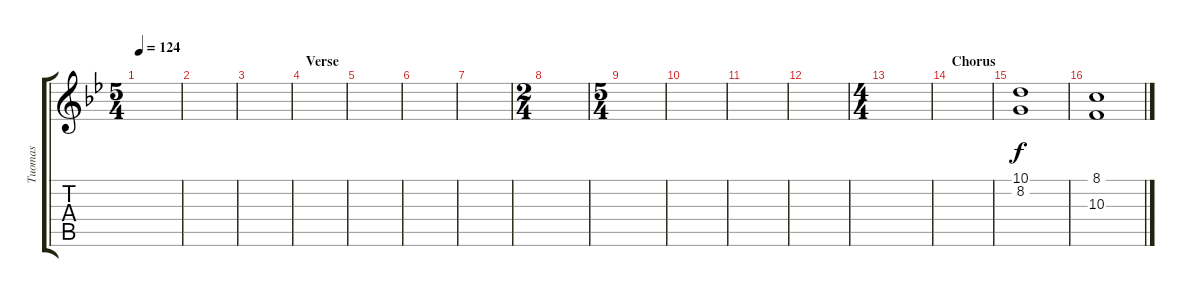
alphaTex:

\track ("Tuomas" "Tuomas") {instrument stringensemble1}
\staff {score tabs}
\tuning (E4 B3 G3 D3 A2 E2) {hide}
\ts (5 4)
\tempo 124
\clef g2
\ks bb
|
|
|
\section ("" "Verse")
|
|
|
|
\ts (2 4)
|
\ts (5 4)
|
|
|
|
\ts (4 4)
|
\section ("" "Chorus")
|
(10.1 8.2).1 |
(8.1 10.3).1
